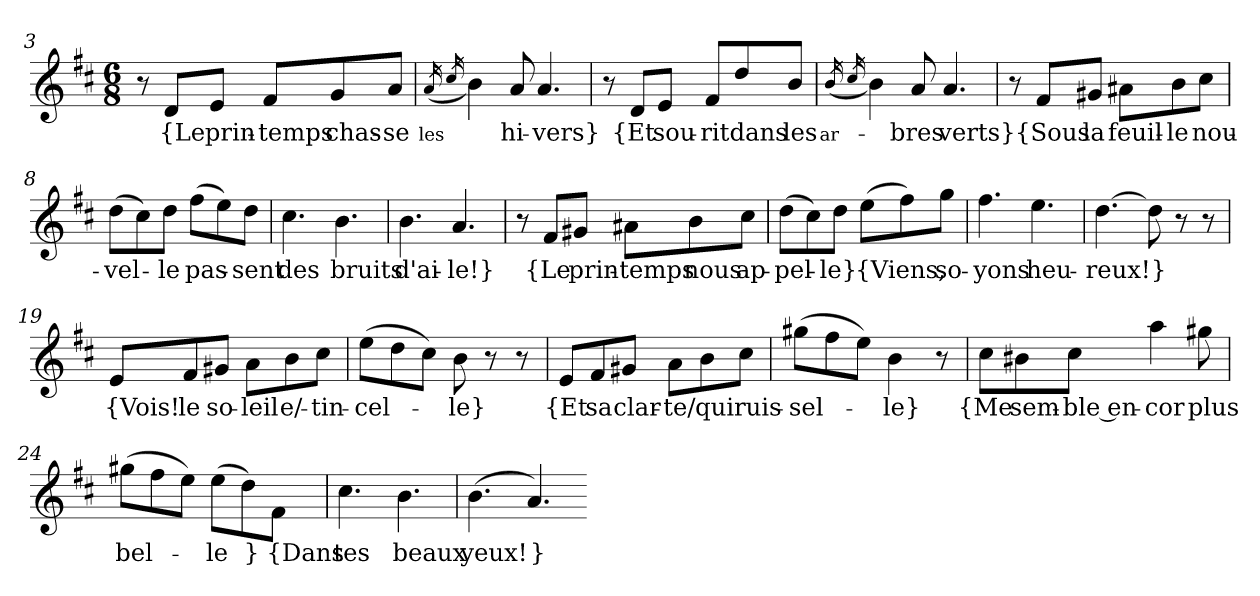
**kern	**text
*part1	*part1
*staff1	*staff1
*clefG2	*
*k[f#c#]	*
*M6/8	*
=3	=3
8r	.
8d/L	{Le
8e/J	prin-
8f#/L	-temps
8g/	chas-
8a/J	-se
=4	=4
(16qa	les
16qcc#	.
4b)	.
8a	hi-
4.a	-vers}
=5	=5
8r	.
8d/L	{Et
8e/J	sou-
8f#/L	-rit
8dd/	dans
8b/J	les
=6	=6
(16qb	ar-
16qcc#	.
4b)	.
8a	-bres
4.a	verts}
=7	=7
8r	.
8f#/L	{Sous
8g#X/J	la
8a#X\L	feuil-
8b\	-le
8cc#\J	nou-
=8	=8
(8dd\L	-vel-
8cc#\)	.
8dd\J	-le
(8ff#\L	pas-
8ee\)	.
8dd\J	-sent
=9	=9
4.cc#	des
4.b	bruits
=10	=10
4.b	d'ai-
4.a	-le!}
=15	=15
8r	.
8f#/L	{Le
8g#X/J	prin-
8a#X\L	-temps
8b\	nous
8cc#\J	ap-
=16	=16
(8dd\L	-pel-
8cc#\)	.
8dd\J	-le}
(8ee\L	{Viens,
8ff#\)	.
8gg\J	so-
=17	=17
4.ff#	-yons
4.ee	heu-
=18	=18
[4.dd	-reux!
8dd]	}
8r	.
8r	.
=19	=19
8e/L	{Vois!
8f#/	le
8g#X/J	so-
8a\L	-leil
8b\	e/-
8cc#\J	-tin-
=20	=20
(8ee\L	-cel-
8dd\	.
8cc#\J)	.
8b	-le}
8r	.
8r	.
=21	=21
8e/L	{Et
8f#/	sa
8g#X/J	clar-
8a\L	-te/
8b\	qui
8cc#\J	ruis-
=22	=22
(8gg#X\L	-sel-
8ff#\	.
8ee\J)	.
4b	-le}
8r	.
=23	=23
8cc#\L	{Me
8b#X\	sem-
8cc#\J	-ble en-
4aa	-cor
8gg#X	plus
=24	=24
(8gg#X\L	bel-
8ff#\	.
8ee\J)	.
(8ee\L	-le
8dd\)	}
8f#\J	{Dans
=25	=25
4.cc#	tes
4.b	beaux
=26	=26
(4.b	yeux!
4.a)	}
=-	=-
*-	*-
